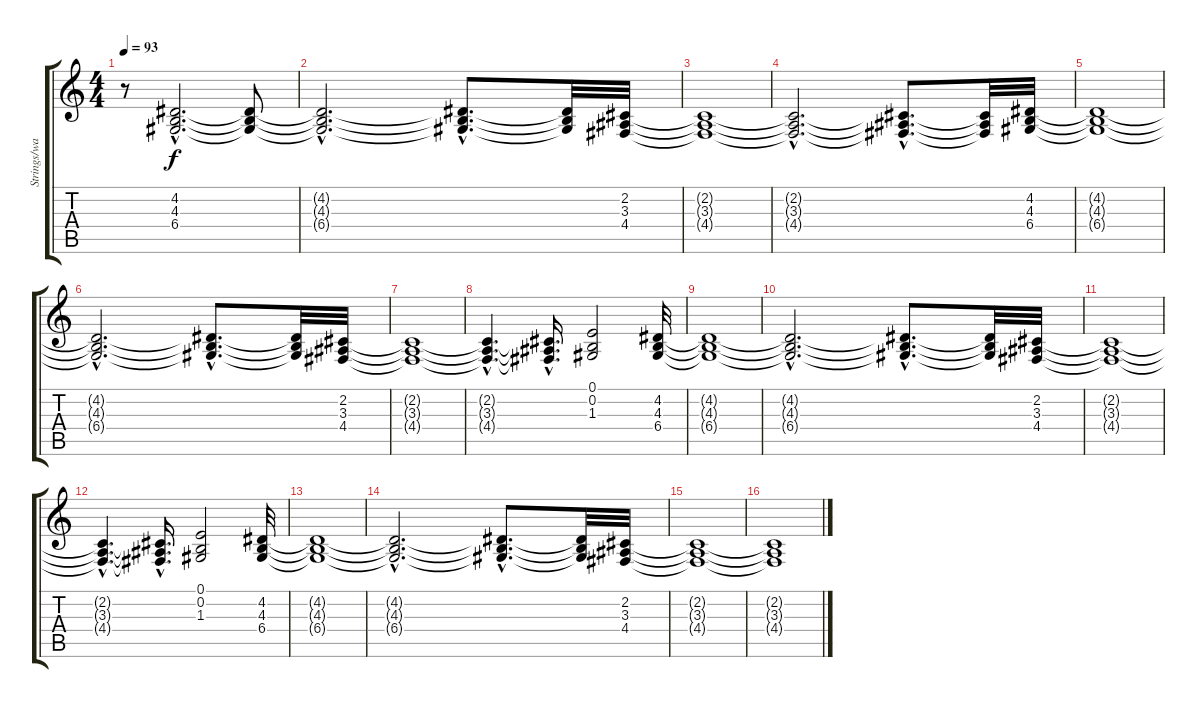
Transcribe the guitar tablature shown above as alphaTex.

\track ("Strings/warm" "Strings/wa") {instrument synthstrings1}
\staff {score tabs}
\tuning (E4 B3 G3 D3 A2 E2) {hide}
\ts (4 4)
\tempo 93
\clef g2
\ks c
r.8{dy f instrument synthstrings1} (4.2{hac} 4.3{hac} 6.4{hac}).2{d} (4.2{t} 4.3{t} 6.4{t}).8 |
(4.2{hac t} 4.3{hac t} 6.4{hac t}).2{d} (4.2{hac t} 4.3{hac t} 6.4{hac t}).8{d} (4.2{t} 4.3{t} 6.4{t}).32 (2.2 3.3 4.4).32 |
(2.2{t} 3.3{t} 4.4{t}).1 |
(2.2{hac t} 3.3{hac t} 4.4{hac t}).2{d} (2.2{hac t} 3.3{hac t} 4.4{hac t}).8{d} (2.2{t} 3.3{t} 4.4{t}).32 (4.2 4.3 6.4).32 |
(4.2{t} 4.3{t} 6.4{t}).1 |
(4.2{hac t} 4.3{hac t} 6.4{hac t}).2{d} (4.2{hac t} 4.3{hac t} 6.4{hac t}).8{d} (4.2{t} 4.3{t} 6.4{t}).32 (2.2 3.3 4.4).32 |
(2.2{t} 3.3{t} 4.4{t}).1 |
(2.2{hac t} 3.3{hac t} 4.4{hac t}).4{d} (2.2{hac t} 3.3{hac t} 4.4{hac t}).16{d} (0.1 0.2 1.3).2 (4.2 4.3 6.4).32 |
(4.2{t} 4.3{t} 6.4{t}).1 |
(4.2{hac t} 4.3{hac t} 6.4{hac t}).2{d} (4.2{hac t} 4.3{hac t} 6.4{hac t}).8{d} (4.2{t} 4.3{t} 6.4{t}).32 (2.2 3.3 4.4).32 |
(2.2{t} 3.3{t} 4.4{t}).1 |
(2.2{hac t} 3.3{hac t} 4.4{hac t}).4{d} (2.2{hac t} 3.3{hac t} 4.4{hac t}).16{d} (0.1 0.2 1.3).2 (4.2 4.3 6.4).32 |
(4.2{t} 4.3{t} 6.4{t}).1 |
(4.2{hac t} 4.3{hac t} 6.4{hac t}).2{d} (4.2{hac t} 4.3{hac t} 6.4{hac t}).8{d} (4.2{t} 4.3{t} 6.4{t}).32 (2.2 3.3 4.4).32 |
(2.2{t} 3.3{t} 4.4{t}).1 |
(2.2{t} 3.3{t} 4.4{t}).1
